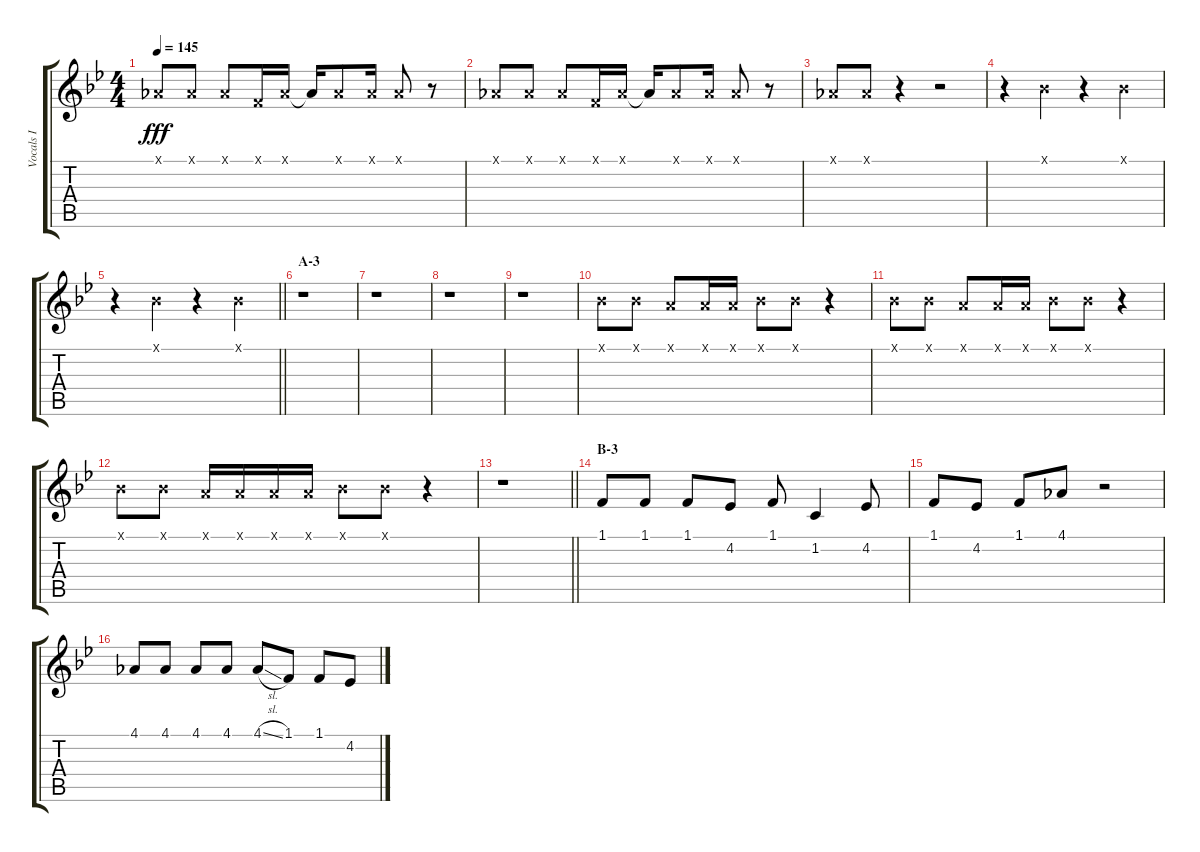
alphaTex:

\track ("Vocals I" "Vocals I") {instrument voiceoohs}
\staff {score tabs}
\tuning (E4 B3 G3 D3 A2 E2) {hide}
\ts (4 4)
\tempo 145
\clef g2
\ks bb
4.1{x}.8{dy fff} 4.1{x}.8 4.1{x}.8 1.1{x}.16 4.1{x}.16 4.1{t}.16 4.1{x}.8 4.1{x}.16 4.1{x}.8 r.8 |
4.1{x}.8 4.1{x}.8 4.1{x}.8 1.1{x}.16 4.1{x}.16 4.1{t}.16 4.1{x}.8 4.1{x}.16 4.1{x}.8 r.8 |
4.1{x}.8 4.1{x}.8 r.4 r.2 |
r.4 6.1{x}.4 r.4 6.1{x}.4 |
\barLineRight lightlight
r.4 6.1{x}.4 r.4 6.1{x}.4 |
\section ("" "A-3")
r.1 |
r.1 |
r.1 |
r.1 |
6.1{x}.8 6.1{x}.8 5.1{x}.8 5.1{x}.16 5.1{x}.16 6.1{x}.8 6.1{x}.8 r.4 |
6.1{x}.8 6.1{x}.8 5.1{x}.8 5.1{x}.16 5.1{x}.16 6.1{x}.8 6.1{x}.8 r.4 |
6.1{x}.8 6.1{x}.8 5.1{x}.16 5.1{x}.16 5.1{x}.16 5.1{x}.16 6.1{x}.8 6.1{x}.8 r.4 |
\barLineRight lightlight
r.1 |
\section ("" "B-3")
1.1.8 1.1.8 1.1.8 4.2.8 1.1.8 1.2.4 4.2.8 |
1.1.8 4.2.8 1.1.8 4.1.8 r.2 |
4.1.8 4.1.8 4.1.8 4.1.8 4.1{sl}.8 1.1.8 1.1.8 4.2.8
